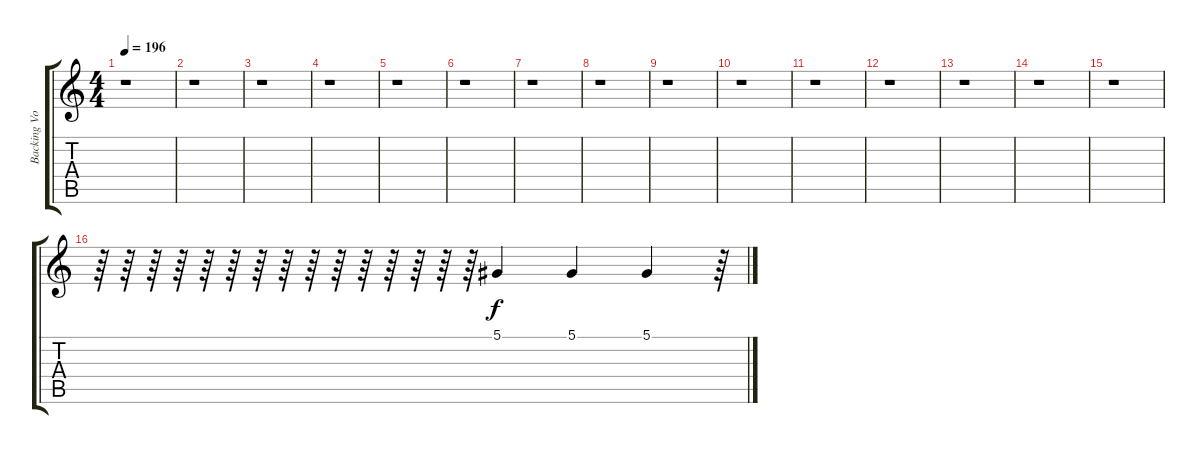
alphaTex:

\track ("Backing Vocals" "Backing Vo") {instrument altosax}
\staff {score tabs}
\tuning (Eb4 Bb3 Gb3 Db3 Ab2 Db2) {hide}
\ts (4 4)
\tempo 196
\clef g2
\ks c
r.1{dy f} |
r.1 |
r.1 |
r.1 |
r.1 |
r.1 |
r.1 |
r.1 |
r.1 |
r.1 |
r.1 |
r.1 |
r.1 |
r.1 |
r.1 |
r.64 r.64 r.64 r.64 r.64 r.64 r.64 r.64 r.64 r.64 r.64 r.64 r.64 r.64 r.64 5.1.4 5.1.4 5.1.4 r.64
